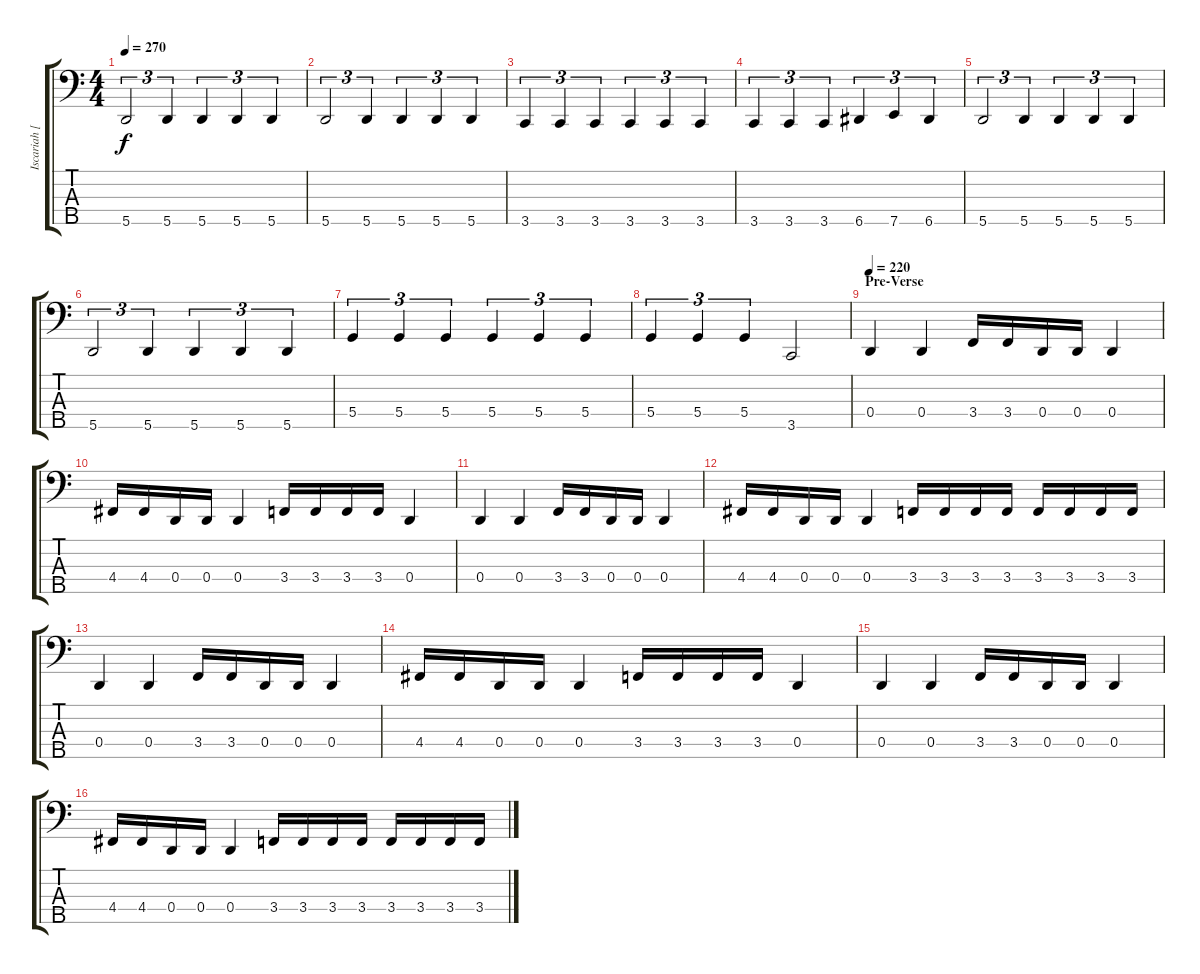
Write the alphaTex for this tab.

\track ("Iscariah [Bass]" "Iscariah [") {instrument electricbasspick}
\staff {score tabs}
\tuning (F2 C2 G1 D1 A0) {hide}
\ts (4 4)
\tempo 270
\clef f4
\ks c
5.5.2{tu (3 2) dy f} 5.5.4{tu (3 2)} 5.5.4{tu (3 2)} 5.5.4{tu (3 2)} 5.5.4{tu (3 2)} |
5.5.2{tu (3 2)} 5.5.4{tu (3 2)} 5.5.4{tu (3 2)} 5.5.4{tu (3 2)} 5.5.4{tu (3 2)} |
3.5.4{tu (3 2)} 3.5.4{tu (3 2)} 3.5.4{tu (3 2)} 3.5.4{tu (3 2)} 3.5.4{tu (3 2)} 3.5.4{tu (3 2)} |
3.5.4{tu (3 2)} 3.5.4{tu (3 2)} 3.5.4{tu (3 2)} 6.5.4{tu (3 2)} 7.5.4{tu (3 2)} 6.5.4{tu (3 2)} |
5.5.2{tu (3 2)} 5.5.4{tu (3 2)} 5.5.4{tu (3 2)} 5.5.4{tu (3 2)} 5.5.4{tu (3 2)} |
5.5.2{tu (3 2)} 5.5.4{tu (3 2)} 5.5.4{tu (3 2)} 5.5.4{tu (3 2)} 5.5.4{tu (3 2)} |
5.4.4{tu (3 2)} 5.4.4{tu (3 2)} 5.4.4{tu (3 2)} 5.4.4{tu (3 2)} 5.4.4{tu (3 2)} 5.4.4{tu (3 2)} |
5.4.4{tu (3 2)} 5.4.4{tu (3 2)} 5.4.4{tu (3 2)} 3.5.2 |
\section ("" "Pre-Verse")
\tempo 220
0.4.4 0.4.4 3.4.16 3.4.16 0.4.16 0.4.16 0.4.4 |
4.4.16 4.4.16 0.4.16 0.4.16 0.4.4 3.4.16 3.4.16 3.4.16 3.4.16 0.4.4 |
0.4.4 0.4.4 3.4.16 3.4.16 0.4.16 0.4.16 0.4.4 |
4.4.16 4.4.16 0.4.16 0.4.16 0.4.4 3.4.16 3.4.16 3.4.16 3.4.16 3.4.16 3.4.16 3.4.16 3.4.16 |
0.4.4 0.4.4 3.4.16 3.4.16 0.4.16 0.4.16 0.4.4 |
4.4.16 4.4.16 0.4.16 0.4.16 0.4.4 3.4.16 3.4.16 3.4.16 3.4.16 0.4.4 |
0.4.4 0.4.4 3.4.16 3.4.16 0.4.16 0.4.16 0.4.4 |
4.4.16 4.4.16 0.4.16 0.4.16 0.4.4 3.4.16 3.4.16 3.4.16 3.4.16 3.4.16 3.4.16 3.4.16 3.4.16
